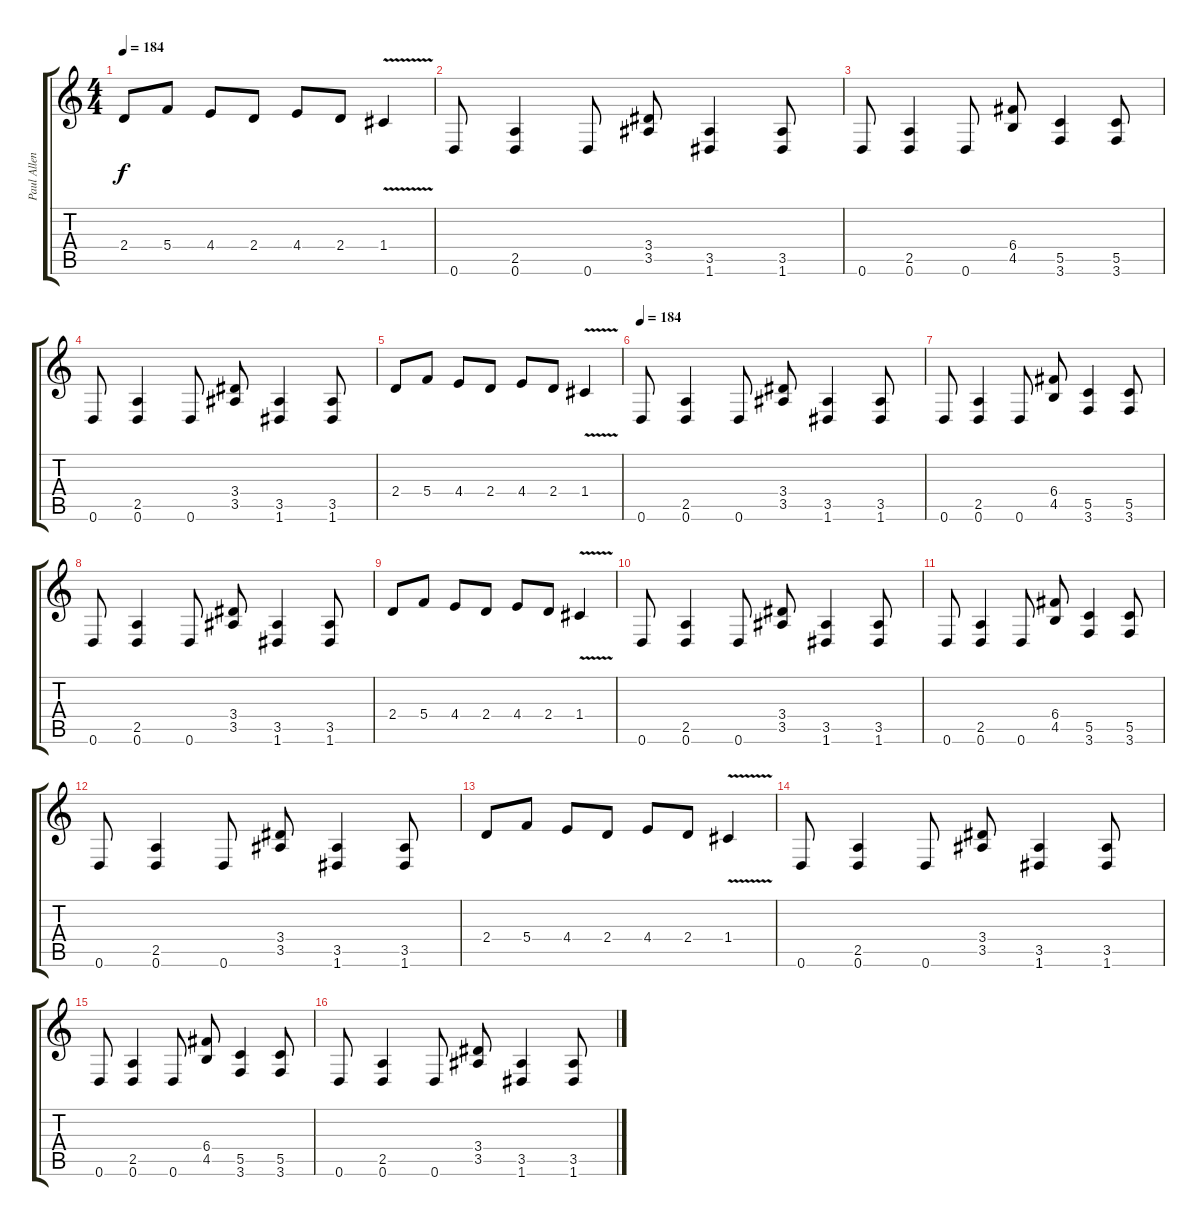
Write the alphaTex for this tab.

\track ("Paul Allender (Guitar Soul)" "Paul Allen") {instrument distortionguitar}
\staff {score tabs}
\tuning (D4 A3 F3 C3 G2 D2) {hide}
\ts (4 4)
\tempo 184
\clef g2
\ks c
2.4.8{dy f} 5.4.8 4.4.8 2.4.8 4.4.8 2.4.8 1.4{v}.4 |
0.6.8 (2.5 0.6).4 0.6.8 (3.4 3.5).8 (3.5 1.6).4 (3.5 1.6).8 |
0.6.8 (2.5 0.6).4 0.6.8 (6.4 4.5).8 (5.5 3.6).4 (5.5 3.6).8 |
0.6.8 (2.5 0.6).4 0.6.8 (3.4 3.5).8 (3.5 1.6).4 (3.5 1.6).8 |
2.4.8 5.4.8 4.4.8 2.4.8 4.4.8 2.4.8 1.4{v}.4 |
\tempo 184
0.6.8 (2.5 0.6).4 0.6.8 (3.4 3.5).8 (3.5 1.6).4 (3.5 1.6).8 |
0.6.8 (2.5 0.6).4 0.6.8 (6.4 4.5).8 (5.5 3.6).4 (5.5 3.6).8 |
0.6.8 (2.5 0.6).4 0.6.8 (3.4 3.5).8 (3.5 1.6).4 (3.5 1.6).8 |
2.4.8 5.4.8 4.4.8 2.4.8 4.4.8 2.4.8 1.4{v}.4 |
0.6.8 (2.5 0.6).4 0.6.8 (3.4 3.5).8 (3.5 1.6).4 (3.5 1.6).8 |
0.6.8 (2.5 0.6).4 0.6.8 (6.4 4.5).8 (5.5 3.6).4 (5.5 3.6).8 |
0.6.8 (2.5 0.6).4 0.6.8 (3.4 3.5).8 (3.5 1.6).4 (3.5 1.6).8 |
2.4.8 5.4.8 4.4.8 2.4.8 4.4.8 2.4.8 1.4{v}.4 |
0.6.8 (2.5 0.6).4 0.6.8 (3.4 3.5).8 (3.5 1.6).4 (3.5 1.6).8 |
0.6.8 (2.5 0.6).4 0.6.8 (6.4 4.5).8 (5.5 3.6).4 (5.5 3.6).8 |
0.6.8 (2.5 0.6).4 0.6.8 (3.4 3.5).8 (3.5 1.6).4 (3.5 1.6).8
